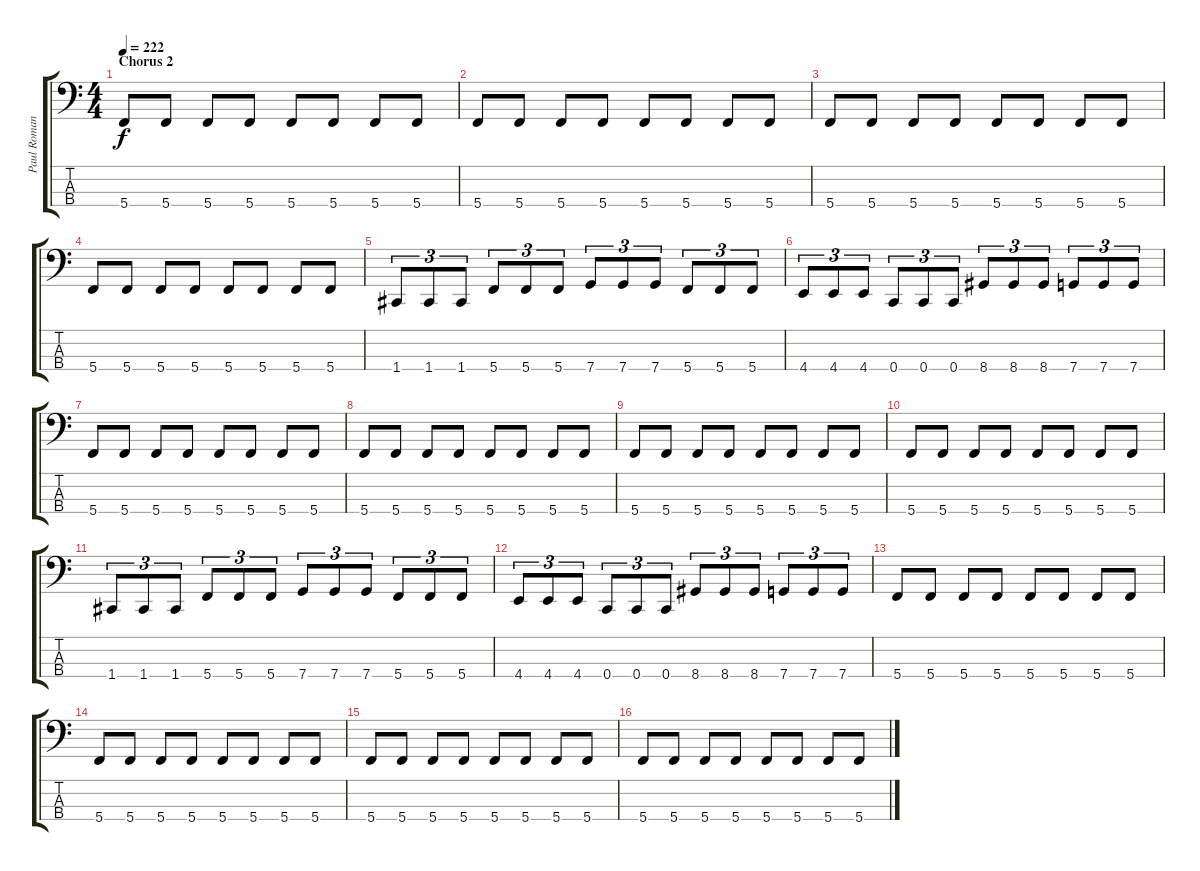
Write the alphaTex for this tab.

\track ("Paul Romanko" "Paul Roman") {instrument electricbasspick}
\staff {score tabs}
\tuning (F2 C2 G1 C1) {hide}
\ts (4 4)
\section ("" "Chorus 2")
\tempo 222
\clef f4
\ks c
5.4.8{dy f} 5.4.8 5.4.8 5.4.8 5.4.8 5.4.8 5.4.8 5.4.8 |
5.4.8 5.4.8 5.4.8 5.4.8 5.4.8 5.4.8 5.4.8 5.4.8 |
5.4.8 5.4.8 5.4.8 5.4.8 5.4.8 5.4.8 5.4.8 5.4.8 |
5.4.8 5.4.8 5.4.8 5.4.8 5.4.8 5.4.8 5.4.8 5.4.8 |
1.4.8{tu (3 2)} 1.4.8{tu (3 2)} 1.4.8{tu (3 2)} 5.4.8{tu (3 2)} 5.4.8{tu (3 2)} 5.4.8{tu (3 2)} 7.4.8{tu (3 2)} 7.4.8{tu (3 2)} 7.4.8{tu (3 2)} 5.4.8{tu (3 2)} 5.4.8{tu (3 2)} 5.4.8{tu (3 2)} |
4.4.8{tu (3 2)} 4.4.8{tu (3 2)} 4.4.8{tu (3 2)} 0.4.8{tu (3 2)} 0.4.8{tu (3 2)} 0.4.8{tu (3 2)} 8.4.8{tu (3 2)} 8.4.8{tu (3 2)} 8.4.8{tu (3 2)} 7.4.8{tu (3 2)} 7.4.8{tu (3 2)} 7.4.8{tu (3 2)} |
5.4.8 5.4.8 5.4.8 5.4.8 5.4.8 5.4.8 5.4.8 5.4.8 |
5.4.8 5.4.8 5.4.8 5.4.8 5.4.8 5.4.8 5.4.8 5.4.8 |
5.4.8 5.4.8 5.4.8 5.4.8 5.4.8 5.4.8 5.4.8 5.4.8 |
5.4.8 5.4.8 5.4.8 5.4.8 5.4.8 5.4.8 5.4.8 5.4.8 |
1.4.8{tu (3 2)} 1.4.8{tu (3 2)} 1.4.8{tu (3 2)} 5.4.8{tu (3 2)} 5.4.8{tu (3 2)} 5.4.8{tu (3 2)} 7.4.8{tu (3 2)} 7.4.8{tu (3 2)} 7.4.8{tu (3 2)} 5.4.8{tu (3 2)} 5.4.8{tu (3 2)} 5.4.8{tu (3 2)} |
4.4.8{tu (3 2)} 4.4.8{tu (3 2)} 4.4.8{tu (3 2)} 0.4.8{tu (3 2)} 0.4.8{tu (3 2)} 0.4.8{tu (3 2)} 8.4.8{tu (3 2)} 8.4.8{tu (3 2)} 8.4.8{tu (3 2)} 7.4.8{tu (3 2)} 7.4.8{tu (3 2)} 7.4.8{tu (3 2)} |
5.4.8 5.4.8 5.4.8 5.4.8 5.4.8 5.4.8 5.4.8 5.4.8 |
5.4.8 5.4.8 5.4.8 5.4.8 5.4.8 5.4.8 5.4.8 5.4.8 |
5.4.8 5.4.8 5.4.8 5.4.8 5.4.8 5.4.8 5.4.8 5.4.8 |
5.4.8 5.4.8 5.4.8 5.4.8 5.4.8 5.4.8 5.4.8 5.4.8
